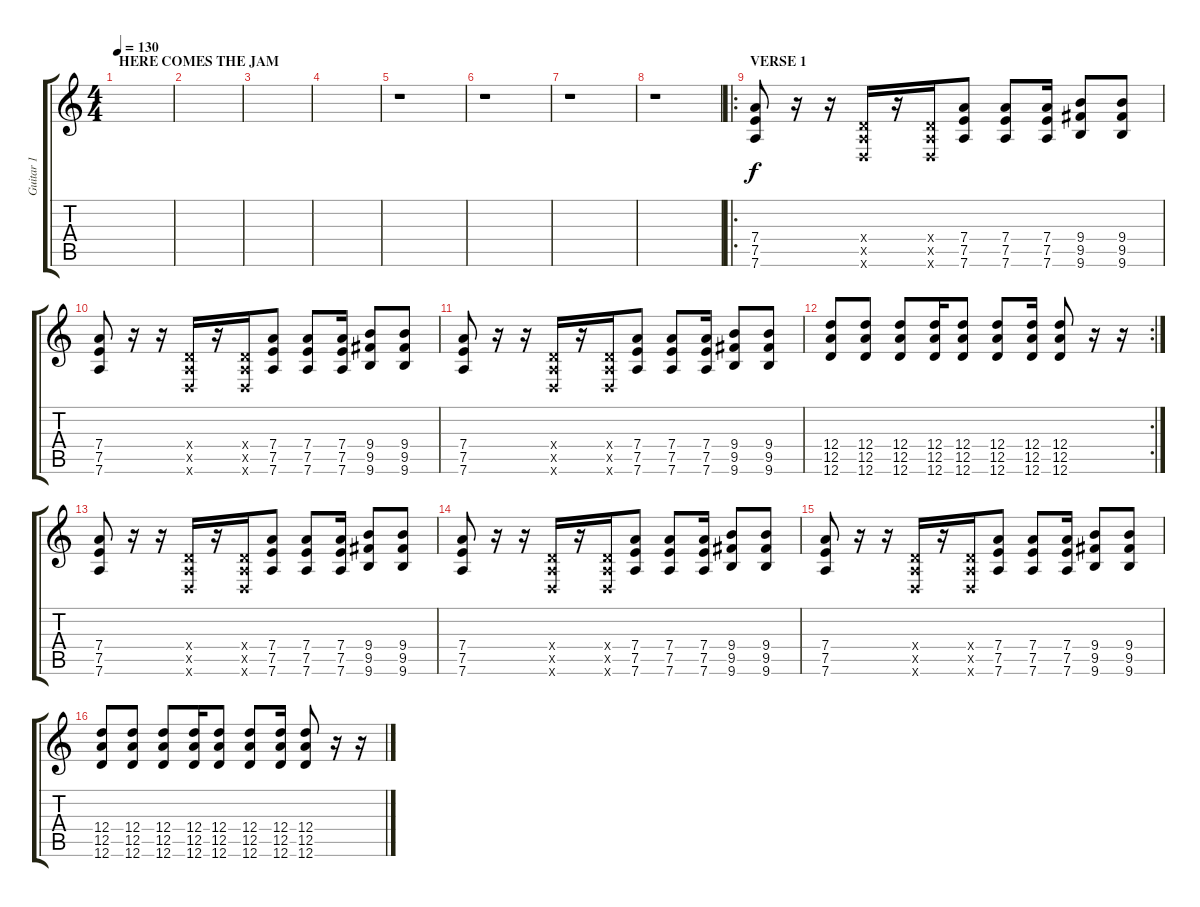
\track ("Guitar 1" "Guitar 1") {instrument electricguitarmuted}
\staff {score tabs}
\tuning (E4 B3 G3 D3 A2 D2) {hide}
\ts (4 4)
\section ("" "HERE COMES THE JAM")
\tempo 130
\clef g2
\ks c
|
|
|
|
r.1 |
r.1 |
r.1 |
r.1 |
\ro
\section ("" "VERSE 1")
(7.4 7.5 7.6).8 r.16 r.16 (0.4{x} 0.5{x} 0.6{x}).16 r.16 (0.4{x} 0.5{x} 0.6{x}).16 (7.4 7.5 7.6).8 (7.4 7.5 7.6).8 (7.4 7.5 7.6).16 (9.4 9.5 9.6).8 (9.4 9.5 9.6).8 |
(7.4 7.5 7.6).8 r.16 r.16 (0.4{x} 0.5{x} 0.6{x}).16 r.16 (0.4{x} 0.5{x} 0.6{x}).16 (7.4 7.5 7.6).8 (7.4 7.5 7.6).8 (7.4 7.5 7.6).16 (9.4 9.5 9.6).8 (9.4 9.5 9.6).8 |
(7.4 7.5 7.6).8 r.16 r.16 (0.4{x} 0.5{x} 0.6{x}).16 r.16 (0.4{x} 0.5{x} 0.6{x}).16 (7.4 7.5 7.6).8 (7.4 7.5 7.6).8 (7.4 7.5 7.6).16 (9.4 9.5 9.6).8 (9.4 9.5 9.6).8 |
\rc 2
(12.4 12.5 12.6).8 (12.4 12.5 12.6).8 (12.4 12.5 12.6).8 (12.4 12.5 12.6).16 (12.4 12.5 12.6).8 (12.4 12.5 12.6).8 (12.4 12.5 12.6).16 (12.4 12.5 12.6).8 r.16 r.16 |
(7.4 7.5 7.6).8 r.16 r.16 (0.4{x} 0.5{x} 0.6{x}).16 r.16 (0.4{x} 0.5{x} 0.6{x}).16 (7.4 7.5 7.6).8 (7.4 7.5 7.6).8 (7.4 7.5 7.6).16 (9.4 9.5 9.6).8 (9.4 9.5 9.6).8 |
(7.4 7.5 7.6).8 r.16 r.16 (0.4{x} 0.5{x} 0.6{x}).16 r.16 (0.4{x} 0.5{x} 0.6{x}).16 (7.4 7.5 7.6).8 (7.4 7.5 7.6).8 (7.4 7.5 7.6).16 (9.4 9.5 9.6).8 (9.4 9.5 9.6).8 |
(7.4 7.5 7.6).8 r.16 r.16 (0.4{x} 0.5{x} 0.6{x}).16 r.16 (0.4{x} 0.5{x} 0.6{x}).16 (7.4 7.5 7.6).8 (7.4 7.5 7.6).8 (7.4 7.5 7.6).16 (9.4 9.5 9.6).8 (9.4 9.5 9.6).8 |
(12.4 12.5 12.6).8 (12.4 12.5 12.6).8 (12.4 12.5 12.6).8 (12.4 12.5 12.6).16 (12.4 12.5 12.6).8 (12.4 12.5 12.6).8 (12.4 12.5 12.6).16 (12.4 12.5 12.6).8 r.16 r.16
